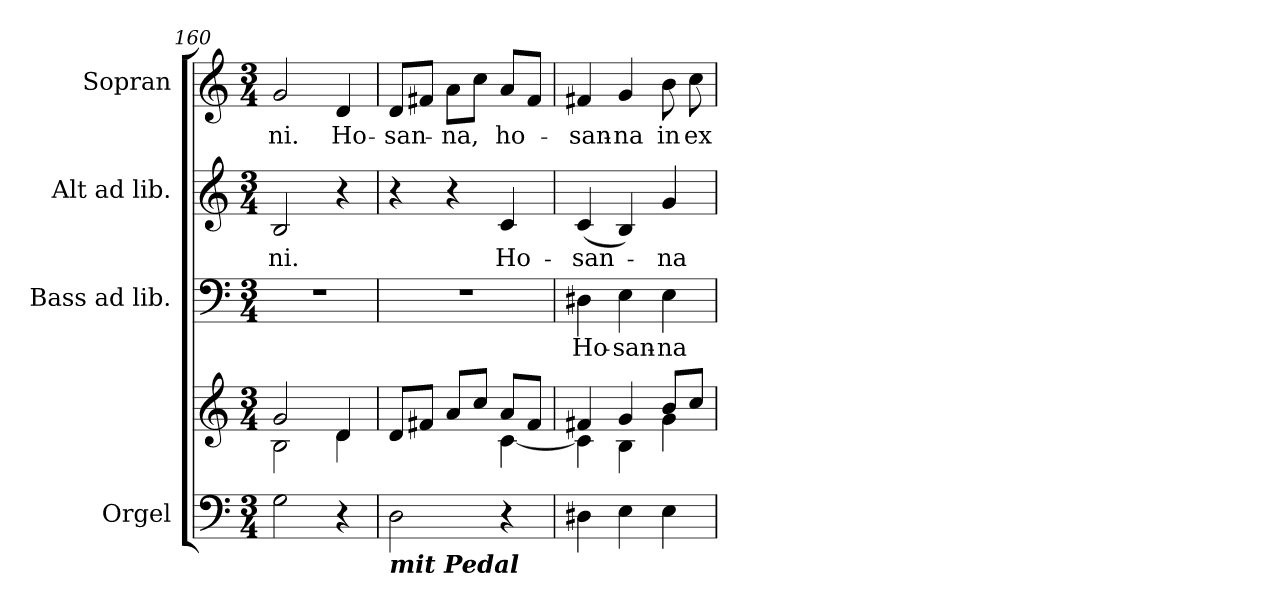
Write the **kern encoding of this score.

**kern	**kern	**kern	**text	**kern	**text	**kern	**text
*part4	*part4	*part3	*part3	*part2	*part2	*part1	*part1
*staff5	*staff4	*staff3	*staff3	*staff2	*staff2	*staff1	*staff1
*I"Orgel	*	*I"Bass ad lib.	*	*I"Alt ad lib.	*	*I"Sopran	*
*I'Org.	*	*I'B.	*	*I'A.	*	*I'S.	*
*clefF4	*clefG2	*clefF4	*	*clefG2	*	*clefG2	*
*k[]	*k[]	*k[]	*	*k[]	*	*k[]	*
*C:	*C:	*C:	*	*C:	*	*C:	*
*M3/4	*M3/4	*M3/4	*	*M3/4	*	*M3/4	*
=160	=160	=160	=160	=160	=160	=160	=160
*	*^	*	*	*	*	*	*
!	!	!	!	!	!	!LO:LY:b	!	!LO:LY:b
2G\	2g/	2B\	2.r	.	2B/	-ni.	2g/	-ni.
!	!	!	!	!	!	!	!	!LO:LY:b
4r	4d/	4d\	.	.	4r	.	4d/	Ho-
!!LO:PB:g=z
=161	=161	=161	=161	=161	=161	=161	=161	=161
!LO:TX:b:Bi:t=mit Pedal	!	!	!	!	!	!	!	!
!	!	!	!	!	!	!	!	!LO:LY:b
2D\	8d/L	2ryy	2.r	.	4r	.	8d/L	-san-
.	8f#X/J	.	.	.	.	.	8f#X/J	.
!	!	!	!	!	!	!	!	!LO:LY:b
.	8a/L	.	.	.	4r	.	8a\L	-na,
.	8cc/J	.	.	.	.	.	8cc\J	.
!	!	!	!	!	!	!LO:LY:b	!	!LO:LY:b
4r	8a/L	[<4c\	.	.	4c/	Ho-	8a/L	ho-
.	8f#/J	.	.	.	.	.	8f#/J	.
=162	=162	=162	=162	=162	=162	=162	=162	=162
!	!	!	!	!LO:LY:b	!	!LO:LY:b	!	!LO:LY:b
4D#X\	4f#X/	4c\]	4D#X\	Ho-	(<4c/	-san-	4f#X/	-san-
!	!	!	!	!LO:LY:b	!	!	!	!LO:LY:b
4E\	4g/	4B\	4E\	-san-	4B/)	.	4g/	-na
!	!	!	!	!LO:LY:b	!	!LO:LY:b	!	!LO:LY:b
4E\	8b/L	4g\	4E\	-na	4g/	-na	8b\	in
!	!	!	!	!	!	!	!	!LO:LY:b
.	8cc/J	.	.	.	.	.	8cc\	ex-
*	*v	*v	*	*	*	*	*	*
=	=	=	=	=	=	=	=
*-	*-	*-	*-	*-	*-	*-	*-
